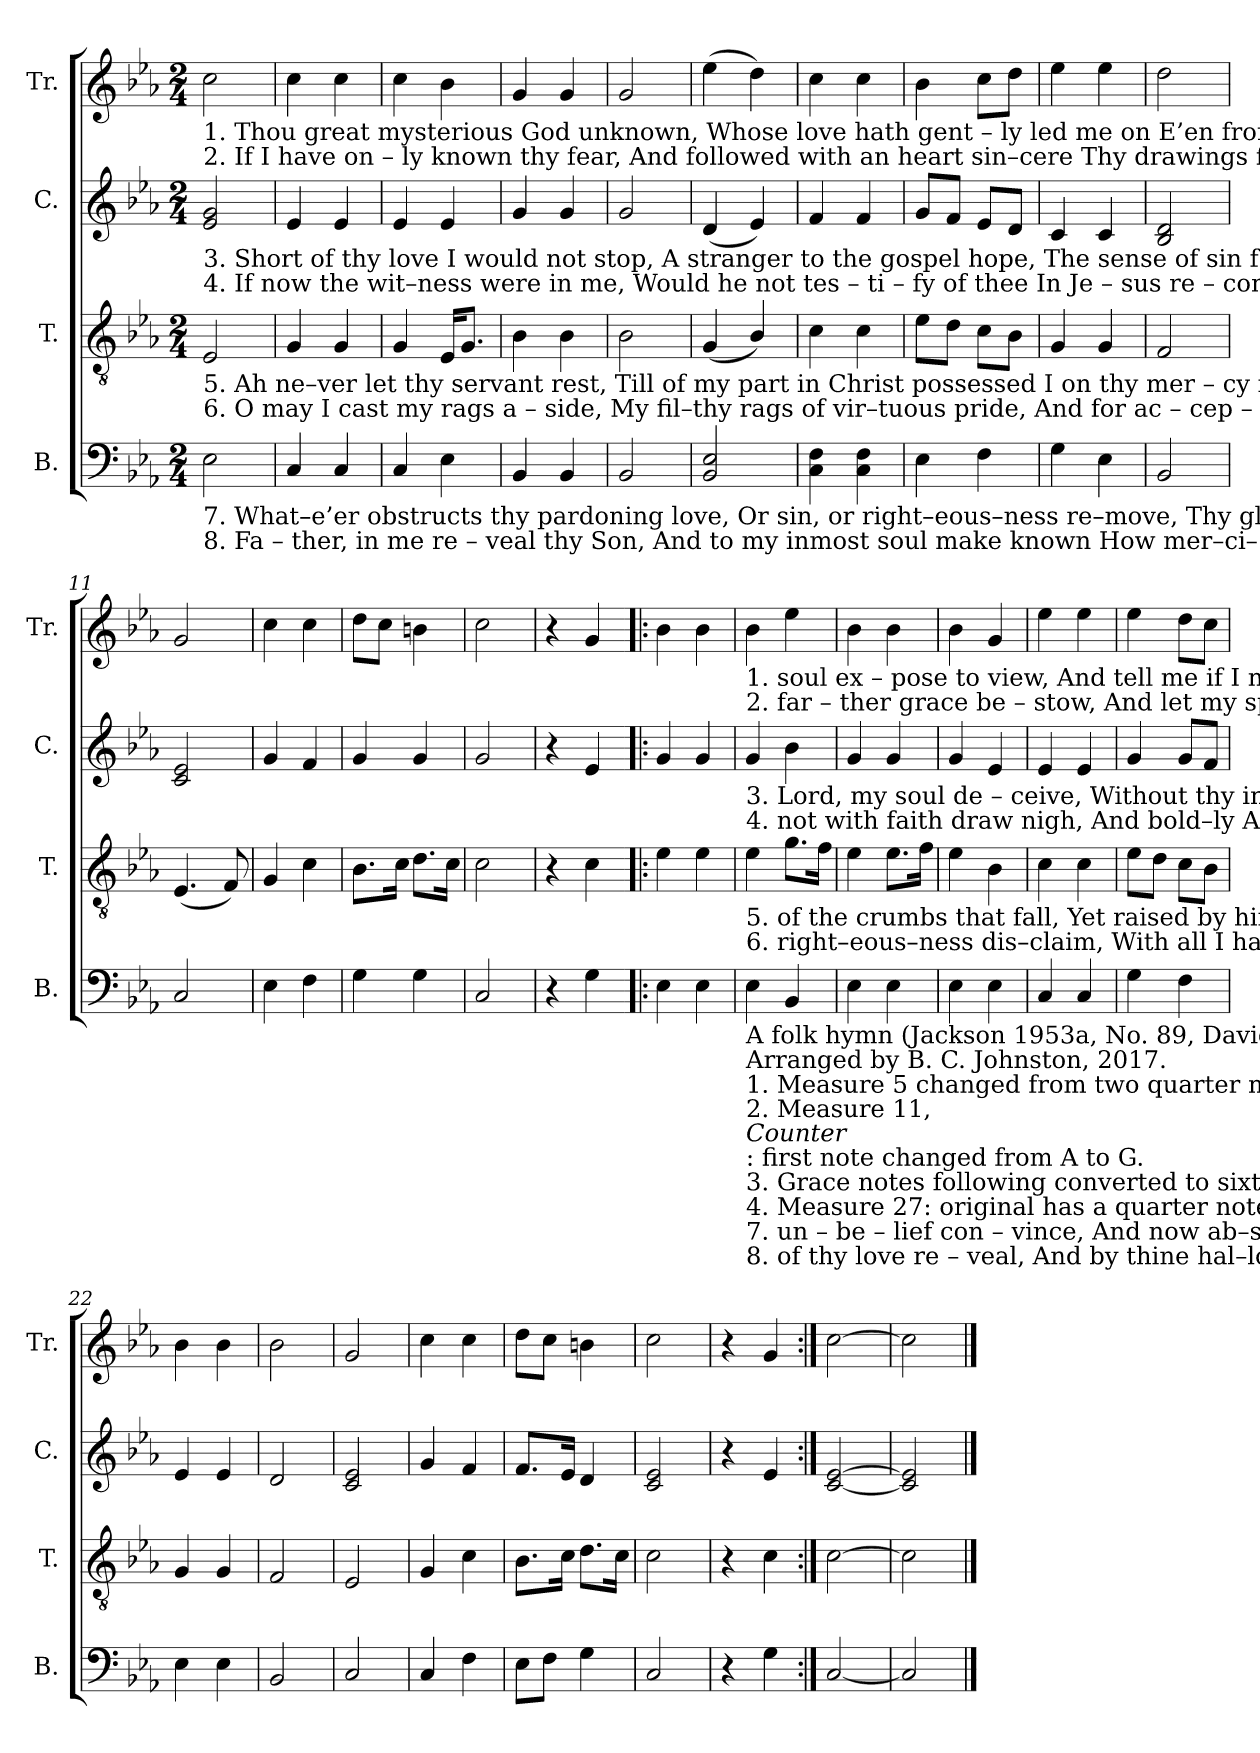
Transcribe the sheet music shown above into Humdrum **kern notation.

**kern	**kern	**kern	**kern
*part4	*part3	*part2	*part1
*staff4	*staff3	*staff2	*staff1
*I"B.	*I"T.	*I"C.	*I"Tr.
*I'B.	*I'T.	*I'C.	*I'Tr.
*clefF4	*clefGv2	*clefG2	*clefG2
*k[b-e-a-]	*k[b-e-a-]	*k[b-e-a-]	*k[b-e-a-]
*M2/4	*M2/4	*M2/4	*M2/4
*MM120	*MM120	*MM120	*MM120
=1	=1	=1	=1
!	!	!	!LO:TX:b:t=1. Thou great mysterious God unknown, Whose love hath gent – ly   led  me  on    E’en     from  my  in   –   fant    days,     Mine  in–most
!	!	!	!LO:TX:b:t=2.     If      I   have on – ly known  thy fear,  And  followed with an  heart  sin–cere    Thy      drawings   from     a   –  bove,   Now, now  the
!	!	!LO:TX:b:t=3. Short of thy love  I  would  not stop,   A       stranger   to      the      gospel   hope,  The     sense  of   sin        for   –  given,     I  would not,	!
!	!	!LO:TX:b:t=4.   If  now the  wit–ness  were  in  me,   Would  he  not  tes  –  ti   –   fy   of   thee     In       Je  –  sus    re    –  con   –  ciled?    And should I	!
!	!LO:TX:b:t=5. Ah   ne–ver  let    thy   servant  rest,   Till       of  my  part  in  Christ  possessed     I              on  thy  mer  –   cy     feed,      Un–wor – thy	!	!
!	!LO:TX:b:t=6.  O   may   I   cast  my   rags  a – side,   My     fil–thy  rags   of  vir–tuous  pride,   And        for  ac – cep – tance  groan;    My works and	!	!
!LO:TX:b:t=7. What–e’er obstructs thy pardoning love,  Or   sin, or  right–eous–ness  re–move,   Thy     glo– ry   to         dis   –   play,     Mine heart of	!	!	!
!LO:TX:b:t=8.    Fa – ther,  in  me  re  –  veal   thy  Son, And  to  my  inmost  soul  make  known   How  mer–ci– ful        thou       art,        The  se –cret	!	!	!
2E-\	2E-/	2e-/ 2g/	2cc\
=2	=2	=2	=2
4C/	4G/	4e-/	4cc\
4C/	4G/	4e-/	4cc\
=3	=3	=3	=3
4C/	4G/	4e-/	4cc\
4E-\	16E-/KL	4e-/	4b-\
.	8.G/J	.	.
=4	=4	=4	=4
4BB-/	4B-\	4g/	4g/
4BB-/	4B-\	4g/	4g/
=5	=5	=5	=5
2BB-/	2B-\	2g/	2g/
=6	=6	=6	=6
2BB-/ 2E-/	(4G/	(4d/	(4ee-\
.	4B-/)	4e-/)	4dd\)
=7	=7	=7	=7
4C\ 4F\	4c\	4f/	4cc\
4C\ 4F\	4c\	4f/	4cc\
=8	=8	=8	=8
4E-\	8e-\L	8g/L	4b-\
.	8d\J	8f/J	.
4F\	8c\L	8e-/L	8cc\L
.	8B-\J	8d/J	8dd\J
=9	=9	=9	=9
4G\	4G/	4c/	4ee-\
4E-\	4G/	4c/	4ee-\
=10	=10	=10	=10
2BB-/	2F/	2B-/ 2d/	2dd\
=11	=11	=11	=11
2C/	(4.E-/	2c/ 2e-/	2g/
.	8F/)	.	.
=12	=12	=12	=12
4E-\	4G/	4g/	4cc\
4F\	4c\	4f/	4cc\
=13	=13	=13	=13
4G\	8.B-\L	4g/	8dd\L
.	.	.	8cc\J
.	16c\Jk	.	.
4G\	8.d\L	4g/	4bn\
.	16c\Jk	.	.
=14	=14	=14	=14
2C/	2c\	2g/	2cc\
=15	=15	=15	=15
4r	4r	4r	4r
4G\	4c\	4e-/	4g/
=16!|:	=16!|:	=16!|:	=16!|:
4E-\	4e-\	4g/	4b-\
4E-\	4e-\	4g/	4b-\
!!LO:LB:g=z
=17	=17	=17	=17
!	!	!	!LO:TX:b:t=1.  soul  ex  –   pose  to     view,   And  tell  me    if         I         ne–ver    knew    Thy    jus – ti  –  fy    –    ing      grace.      Mine
!	!	!	!LO:TX:b:t=2.  far – ther    grace  be – stow,   And   let  my  sprinkled  conscience  know   Thy  sweet  for – gi   –    ving     love.      Now,
!	!	!LO:TX:b:t=3. Lord,  my   soul   de  – ceive,  Without  thy  in  –  ward   witness    live,    That    an –  te – past        of      heaven.           I	!
!	!	!LO:TX:b:t=4.  not  with   faith  draw   nigh,  And bold–ly  Ab –   ba       Fa– ther   cry,      I     know   my–self         thy     child.         And	!
!	!LO:TX:b:t=5. of   the  crumbs   that    fall,   Yet  raised  by  him   who   died  for    all        To     eat    the    child  –  ren’s   bread.        Un–	!	!
!	!LO:TX:b:t=6. right–eous–ness   dis–claim, With  all    I      have,   or      can,   or   am,      And  trust   in    grace       a    –    lone.          My	!	!
!LO:TX:b:t=A folk hymn (Jackson 1953a, No. 89, David Music 1995).	!	!	!
!LO:TX:b:t=Arranged by B. C. Johnston, 2017.	!	!	!
!LO:TX:b:t=1. Measure 5 changed from two quarter notes to a half note and a new measure, to eliminate fermata at the ends of the first two lines.	!	!	!
!LO:TX:b:t=2. Measure 11,	!	!	!
!LO:TX:b:i:t=Counter	!	!	!
!LO:TX:b:t=&colon; first note changed from A to G.	!	!	!
!LO:TX:b:t=3. Grace notes following converted to sixteenth notes in Tenor, measures 13 and 26.	!	!	!
!LO:TX:b:t=4. Measure 27&colon; original has a quarter note, changed to a half note, one measure added to accommodate the repeat.	!	!	!
!LO:TX:b:t=7. un –  be   –  lief  con – vince, And now ab–solve   me   from   my  sins,    And  take  them   all        a     –     way.        Mine	!	!	!
!LO:TX:b:t=8.  of     thy     love  re   –  veal,    And  by thine  hal–lowing  Spi–rit dwell     For  – ev –  er       in        my       heart.        The	!	!	!
4E-\	4e-\	4g/	4b-\
4BB-/	8.g\L	4b-\	4ee-\
.	16f\Jk	.	.
=18	=18	=18	=18
4E-\	4e-\	4g/	4b-\
4E-\	8.e-\L	4g/	4b-\
.	16f\Jk	.	.
=19	=19	=19	=19
4E-\	4e-\	4g/	4b-\
4E-\	4B-\	4e-/	4g/
=20	=20	=20	=20
4C/	4c\	4e-/	4ee-\
4C/	4c\	4e-/	4ee-\
=21	=21	=21	=21
4G\	8e-\L	4g/	4ee-\
.	8d\J	.	.
4F\	8c\L	8g/L	8dd\L
.	8B-\J	8f/J	8cc\J
=22	=22	=22	=22
4E-\	4G/	4e-/	4b-\
4E-\	4G/	4e-/	4b-\
=23	=23	=23	=23
2BB-/	2F/	2d/	2b-\
=24	=24	=24	=24
2C/	2E-/	2c/ 2e-/	2g/
=25	=25	=25	=25
4C/	4G/	4g/	4cc\
4F\	4c\	4f/	4cc\
=26	=26	=26	=26
8E-\L	8.B-\L	8.f/L	8dd\L
8F\J	.	.	8cc\J
.	16c\Jk	16e-/Jk	.
4G\	8.d\L	4d/	4bn\
.	16c\Jk	.	.
=27	=27	=27	=27
2C/	2c\	2c/ 2e-/	2cc\
=28	=28	=28	=28
4r	4r	4r	4r
4G\	4c\	4e-/	4g/
=29:|!	=29:|!	=29:|!	=29:|!
[2C/	[2c\	[2c/ [2e-/	[2cc\
=30	=30	=30	=30
2C/]	2c\]	2c/] 2e-/]	2cc\]
==	==	==	==
*-	*-	*-	*-
